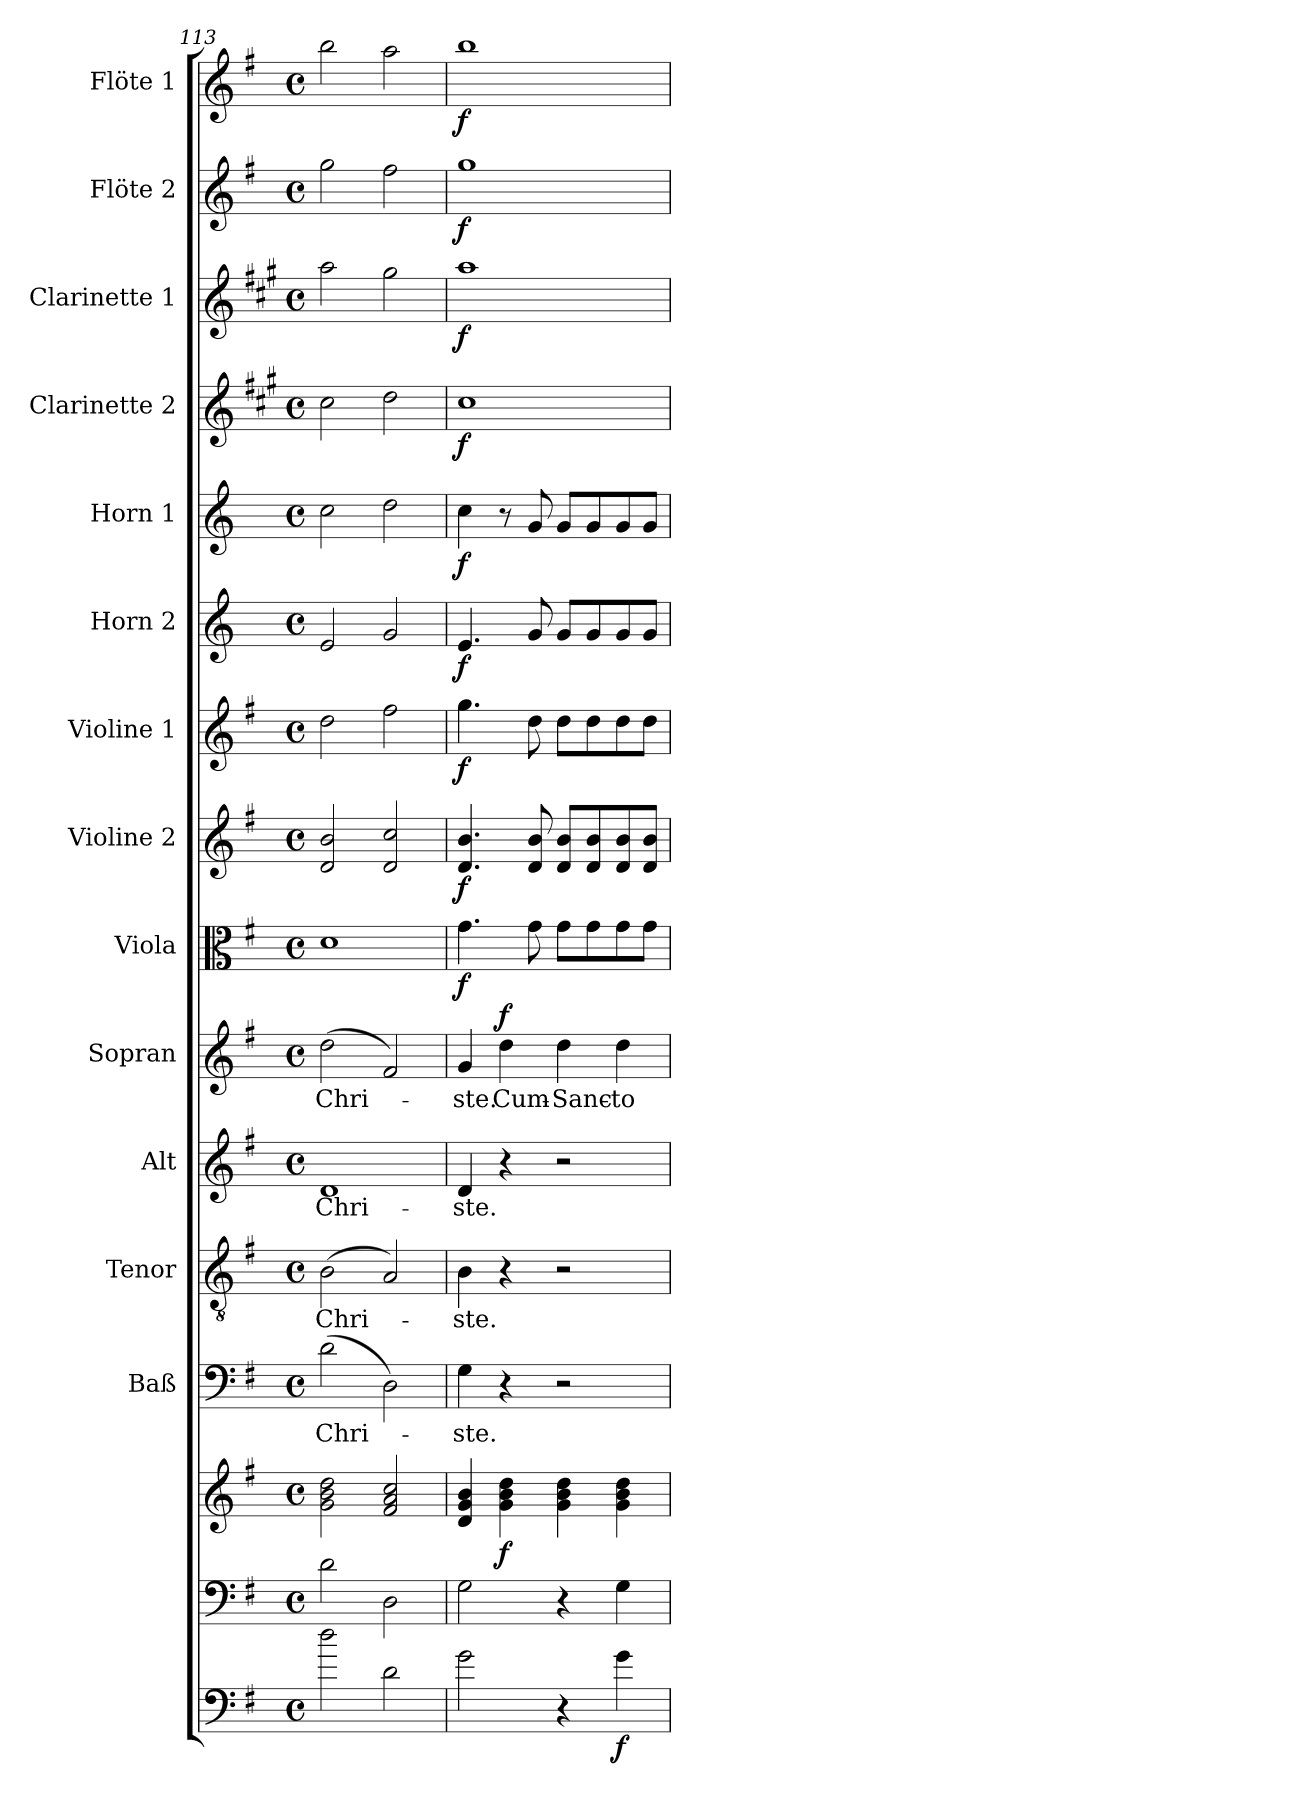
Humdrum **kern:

**kern	**dynam	**kern	**kern	**dynam	**kern	**text	**kern	**text	**kern	**text	**kern	**text	**dynam	**kern	**dynam	**kern	**dynam	**kern	**dynam	**kern	**dynam	**kern	**dynam	**kern	**dynam	**kern	**dynam	**kern	**dynam	**kern	**dynam
*part15	*part15	*part14	*part14	*part14	*part13	*part13	*part12	*part12	*part11	*part11	*part10	*part10	*part10	*part9	*part9	*part8	*part8	*part7	*part7	*part6	*part6	*part5	*part5	*part4	*part4	*part3	*part3	*part2	*part2	*part1	*part1
*staff16	*staff16	*staff15	*staff14	*staff14/15	*staff13	*staff13	*staff12	*staff12	*staff11	*staff11	*staff10	*staff10	*staff10	*staff9	*staff9	*staff8	*staff8	*staff7	*staff7	*staff6	*staff6	*staff5	*staff5	*staff4	*staff4	*staff3	*staff3	*staff2	*staff2	*staff1	*staff1
*	*	*	*	*	*I"Baß	*	*I"Tenor	*	*I"Alt	*	*I"Sopran	*	*	*I"Viola	*	*I"Violine 2	*	*I"Violine 1	*	*I"Horn 2	*	*I"Horn 1	*	*I"Clarinette 2	*	*I"Clarinette 1	*	*I"Flöte 2	*	*I"Flöte 1	*
*	*	*	*	*	*I'Baß	*	*I'Ten	*	*I'Alt	*	*I'Sop	*	*	*I'Vla.	*	*I'Vln. 2	*	*I'Vln. 1	*	*I'Hrn. 2	*	*I'Hrn. 1	*	*I'Cl. 2	*	*I'Cl. 1	*	*I'Fl. 2	*	*I'Fl. 1	*
*clefF4	*	*clefF4	*clefG2	*	*clefF4	*	*clefGv2	*	*clefG2	*	*clefG2	*	*	*clefC3	*	*clefG2	*	*clefG2	*	*clefG2	*	*clefG2	*	*clefG2	*	*clefG2	*	*clefG2	*	*clefG2	*
*ITrd7c12	*	*	*	*	*	*	*	*	*	*	*	*	*	*	*	*	*	*	*	*ITrd3c5	*	*ITrd3c5	*	*ITrd1c2	*	*ITrd1c2	*	*	*	*	*
*k[f#]	*	*k[f#]	*k[f#]	*	*k[f#]	*	*k[f#]	*	*k[f#]	*	*k[f#]	*	*	*k[f#]	*	*k[f#]	*	*k[f#]	*	*k[f#]	*	*k[f#]	*	*k[f#]	*	*k[f#]	*	*k[f#]	*	*k[f#]	*
*G:	*	*G:	*G:	*	*G:	*	*G:	*	*G:	*	*G:	*	*	*G:	*	*G:	*	*G:	*	*G:	*	*G:	*	*G:	*	*G:	*	*G:	*	*G:	*
*M4/4	*	*M4/4	*M4/4	*	*M4/4	*	*M4/4	*	*M4/4	*	*M4/4	*	*	*M4/4	*	*M4/4	*	*M4/4	*	*M4/4	*	*M4/4	*	*M4/4	*	*M4/4	*	*M4/4	*	*M4/4	*
*met(c)	*	*met(c)	*met(c)	*	*met(c)	*	*met(c)	*	*met(c)	*	*met(c)	*	*	*met(c)	*	*met(c)	*	*met(c)	*	*met(c)	*	*met(c)	*	*met(c)	*	*met(c)	*	*met(c)	*	*met(c)	*
=113	=113	=113	=113	=113	=113	=113	=113	=113	=113	=113	=113	=113	=113	=113	=113	=113	=113	=113	=113	=113	=113	=113	=113	=113	=113	=113	=113	=113	=113	=113	=113
!	!	!	!	!	!	!LO:LY:b	!	!LO:LY:b	!	!LO:LY:b	!	!LO:LY:b	!	!	!	!	!	!	!	!	!	!	!	!	!	!	!	!	!	!	!
2d\	.	2d\	2g\ 2b\ 2dd\	.	(>2d\	Chri-	(>2B\	Chri-	1d	Chri-	(>2dd\	Chri-	.	1d	.	2d/ 2b/	.	2dd\	.	2B/	.	2g\	.	2b\	.	2gg\	.	2gg\	.	2bb\	.
2D\	.	2D\	2f#/ 2a/ 2cc/	.	2D\)	.	2A/)	.	.	.	2f#/)	.	.	.	.	2d/ 2cc/	.	2ff#\	.	2d/	.	2a\	.	2cc\	.	2ff#\	.	2ff#\	.	2aa\	.
=114	=114	=114	=114	=114	=114	=114	=114	=114	=114	=114	=114	=114	=114	=114	=114	=114	=114	=114	=114	=114	=114	=114	=114	=114	=114	=114	=114	=114	=114	=114	=114
!	!	!	!	!	!	!LO:LY:b	!	!LO:LY:b	!	!LO:LY:b	!	!LO:LY:b	!	!	!LO:DY:b	!	!LO:DY:b	!	!LO:DY:b	!	!LO:DY:b	!	!LO:DY:b	!	!LO:DY:b	!	!LO:DY:b	!	!LO:DY:b	!	!LO:DY:b
2G\	.	2G\	4d/ 4g/ 4b/	.	4G\	-ste.	4B\	-ste.	4d/	-ste.	4g/	-ste.	.	4.g\	f	4.d/ 4.b/	f	4.gg\	f	4.B/	f	4g\	f	1b	f	1gg	f	1gg	f	1bb	f
!	!	!	!	!LO:DY:b	!	!	!	!	!	!	!	!LO:LY:b	!LO:DY:a	!	!	!	!	!	!	!	!	!	!	!	!	!	!	!	!	!	!
.	.	.	4g\ 4b\ 4dd\	f	4r	.	4r	.	4r	.	4dd\	Cum-	f	.	.	.	.	.	.	.	.	8r	.	.	.	.	.	.	.	.	.
.	.	.	.	.	.	.	.	.	.	.	.	.	.	8g\	.	8d/ 8b/	.	8dd\	.	8d/	.	8d/	.	.	.	.	.	.	.	.	.
!	!	!	!	!	!	!	!	!	!	!	!	!LO:LY:b	!	!	!	!	!	!	!	!	!	!	!	!	!	!	!	!	!	!	!
4r	.	4r	4g\ 4b\ 4dd\	.	2r	.	2r	.	2r	.	4dd\	-Sanc-	.	8g\L	.	8d/ 8b/L	.	8dd\L	.	8d/L	.	8d/L	.	.	.	.	.	.	.	.	.
.	.	.	.	.	.	.	.	.	.	.	.	.	.	8g\	.	8d/ 8b/	.	8dd\	.	8d/	.	8d/	.	.	.	.	.	.	.	.	.
!	!LO:DY:b	!	!	!	!	!	!	!	!	!	!	!LO:LY:b	!	!	!	!	!	!	!	!	!	!	!	!	!	!	!	!	!	!	!
4G\	f	4G\	4g\ 4b\ 4dd\	.	.	.	.	.	.	.	4dd\	-to	.	8g\	.	8d/ 8b/	.	8dd\	.	8d/	.	8d/	.	.	.	.	.	.	.	.	.
.	.	.	.	.	.	.	.	.	.	.	.	.	.	8g\J	.	8d/ 8b/J	.	8dd\J	.	8d/J	.	8d/J	.	.	.	.	.	.	.	.	.
=	=	=	=	=	=	=	=	=	=	=	=	=	=	=	=	=	=	=	=	=	=	=	=	=	=	=	=	=	=	=	=
*-	*-	*-	*-	*-	*-	*-	*-	*-	*-	*-	*-	*-	*-	*-	*-	*-	*-	*-	*-	*-	*-	*-	*-	*-	*-	*-	*-	*-	*-	*-	*-
